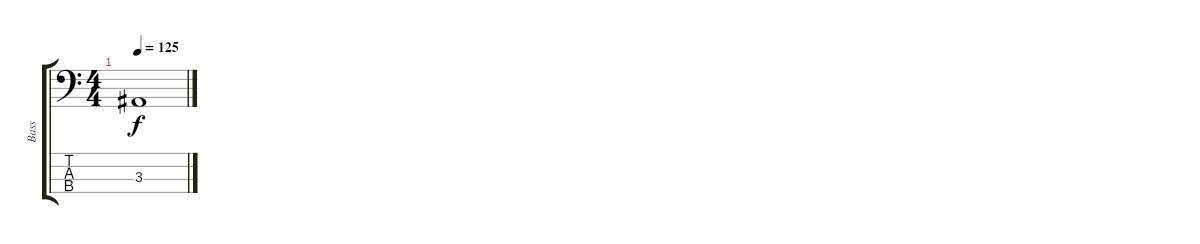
\track ("Bass" "Bass") {instrument electricbasspick}
\staff {score tabs}
\tuning (F2 C2 G1 D1) {hide}
\ts (4 4)
\tempo 125
\clef f4
\ks c
3.3.1{dy f}
